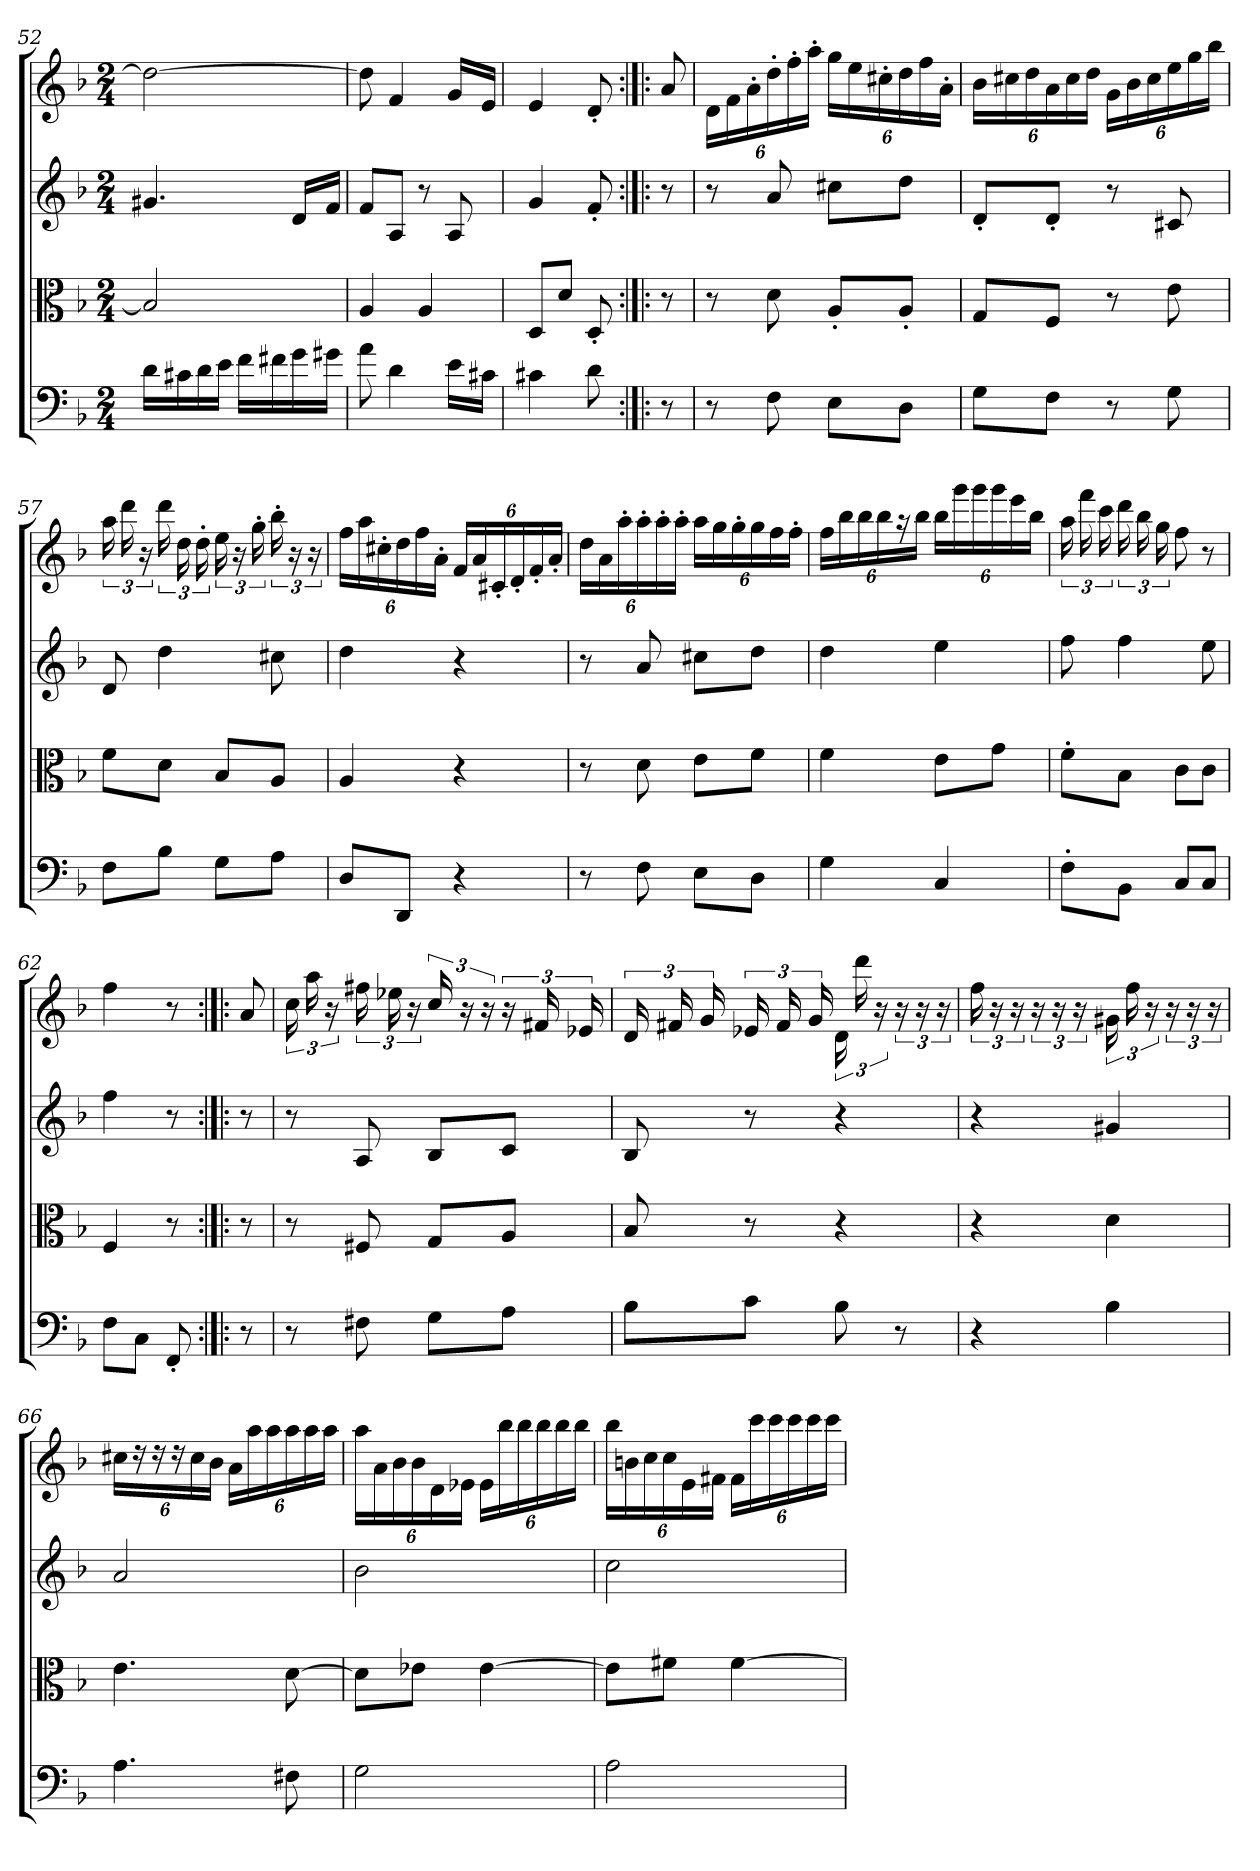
**kern	**kern	**kern	**kern
*part4	*part3	*part2	*part1
*staff4	*staff3	*staff2	*staff1
*clefF4	*clefC3	*clefG2	*clefG2
*k[b-]	*k[b-]	*k[b-]	*k[b-]
*d:	*d:	*d:	*d:
*M2/4	*M2/4	*M2/4	*M2/4
=52	=52	=52	=52
16d\LL	2B-/]	4.g#X/	2dd\_
16c#X\	.	.	.
16d\	.	.	.
16e\JJ	.	.	.
16f\LL	.	.	.
16f#X\	.	.	.
16g\	.	16d/LL	.
16g#X\JJ	.	16f/JJ	.
=53	=53	=53	=53
8a\	4A/	8f/L	8dd\]
4d\	.	8A/J	4f/
.	4A/	8r	.
16e\LL	.	8A/	16g/LL
16c#X\JJ	.	.	16e/JJ
=54	=54	=54	=54
4c#X\	8D/L	4g/	4e/
.	8d/J	.	.
8d\	8D'/	8f'/	8d'/
=:|!|:	=:|!|:	=:|!|:	=:|!|:
8r	8r	8r	8a/
=55	=55	=55	=55
8r	8r	8r	24d\LL
.	.	.	24f\
.	.	.	24a'\
8F\	8d\	8a/	24dd'\
.	.	.	24ff'\
.	.	.	24aa'\JJ
8E\L	8A'/L	8cc#X\L	24gg\LL
.	.	.	24ee\
.	.	.	24cc#X'\
8D\J	8A'/J	8dd\J	24dd\
.	.	.	24ff\
.	.	.	24a'\JJ
=56	=56	=56	=56
8G\L	8G/L	8d'/L	24b-\LL
.	.	.	24cc#X\
.	.	.	24dd\
8F\J	8F/J	8d'/J	24a\
.	.	.	24cc#\
.	.	.	24dd\JJ
8r	8r	8r	24g\LL
.	.	.	24b-\
.	.	.	24cc#\
8G\	8e\	8c#X/	24ee\
.	.	.	24gg\
.	.	.	24bb-\JJ
=57	=57	=57	=57
8F\L	8f\L	8d/	24aa\
.	.	.	24ddd\
.	.	.	24r
8B-\J	8d\J	4dd\	24ddd\
.	.	.	24dd\
.	.	.	24dd'\
8G\L	8B-/L	.	24ee\
.	.	.	24r
.	.	.	24gg'\
8A\J	8A/J	8cc#X\	24bb-'\
.	.	.	24r
.	.	.	24r
=58	=58	=58	=58
8D/L	4A/	4dd\	24ff\LL
.	.	.	24aa\
.	.	.	24cc#X'\
8DD/J	.	.	24dd\
.	.	.	24ff\
.	.	.	24a'\JJ
4r	4r	4r	24f/LL
.	.	.	24a/
.	.	.	24c#X'/
.	.	.	24d'/
.	.	.	24f'/
.	.	.	24a'/JJ
=59	=59	=59	=59
8r	8r	8r	24dd\LL
.	.	.	24a\
.	.	.	24aa'\
8F\	8d\	8a/	24aa'\
.	.	.	24aa'\
.	.	.	24aa'\JJ
8E\L	8e\L	8cc#X\L	24aa\LL
.	.	.	24gg\
.	.	.	24gg'\
8D\J	8f\J	8dd\J	24gg\
.	.	.	24ff\
.	.	.	24ff'\JJ
=60	=60	=60	=60
4G\	4f\	4dd\	24ff\LL
.	.	.	24bb-\
.	.	.	24bb-\
.	.	.	24bb-\
.	.	.	24r
.	.	.	24bb-\JJ
4C/	8e\L	4ee\	24bb-\LL
.	.	.	24ggg\
.	.	.	24ggg\
.	8g\J	.	24ggg\
.	.	.	24eee\
.	.	.	24bb-\JJ
=61	=61	=61	=61
8F'\L	8f'\L	8ff\	24aa\
.	.	.	24fff\
.	.	.	24ccc\
8BB-\J	8B-\J	4ff\	24ddd\
.	.	.	24bb-\
.	.	.	24gg\
8C/L	8c\L	.	8ff\
8C/J	8c\J	8ee\	8r
=62	=62	=62	=62
8F\L	4F/	4ff\	4ff\
8C\J	.	.	.
8FF'/	8r	8r	8r
=:|!|:	=:|!|:	=:|!|:	=:|!|:
8r	8r	8r	8a/
=63	=63	=63	=63
8r	8r	8r	24cc\
.	.	.	24aa\
.	.	.	24r
8F#X\	8F#X/	8A/	24ff#X\
.	.	.	24ee-X\
.	.	.	24r
8G\L	8G/L	8B-/L	24cc/
.	.	.	24r
.	.	.	24r
8A\J	8A/J	8c/J	24r
.	.	.	24f#X/
.	.	.	24e-X/
=64	=64	=64	=64
8B-\L	8B-/	8B-/	24d/
.	.	.	24f#X/
.	.	.	24g/
8c\J	8r	8r	24e-X/
.	.	.	24f#/
.	.	.	24g/
8B-\	4r	4r	24d\
.	.	.	24ddd\
.	.	.	24r
8r	.	.	24r
.	.	.	24r
.	.	.	24r
=65	=65	=65	=65
4r	4r	4r	24ff\
.	.	.	24r
.	.	.	24r
.	.	.	24r
.	.	.	24r
.	.	.	24r
4B-\	4d\	4g#X/	24g#X\
.	.	.	24ff\
.	.	.	24r
.	.	.	24r
.	.	.	24r
.	.	.	24r
=66	=66	=66	=66
4.A\	4.e\	2a/	24cc#X\LL
.	.	.	24r
.	.	.	24r
.	.	.	24r
.	.	.	24cc#\
.	.	.	24b-\JJ
.	.	.	24a\LL
.	.	.	24aa\
.	.	.	24aa\
8F#X\	[8d\	.	24aa\
.	.	.	24aa\
.	.	.	24aa\JJ
=67	=67	=67	=67
2G\	8d\L]	2b-\	24aa\LL
.	.	.	24a\
.	.	.	24b-\
.	8e-X\J	.	24b-\
.	.	.	24d\
.	.	.	24e-X\JJ
.	[4e-\	.	24e-\LL
.	.	.	24bb-\
.	.	.	24bb-\
.	.	.	24bb-\
.	.	.	24bb-\
.	.	.	24bb-\JJ
=68	=68	=68	=68
2A\	8e-\L]	2cc\	24bb-\LL
.	.	.	24bn\
.	.	.	24cc\
.	8f#X\J	.	24cc\
.	.	.	24e\
.	.	.	24f#X\JJ
.	[4f#\	.	24f#\LL
.	.	.	24ccc\
.	.	.	24ccc\
.	.	.	24ccc\
.	.	.	24ccc\
.	.	.	24ccc\JJ
=	=	=	=
*-	*-	*-	*-
